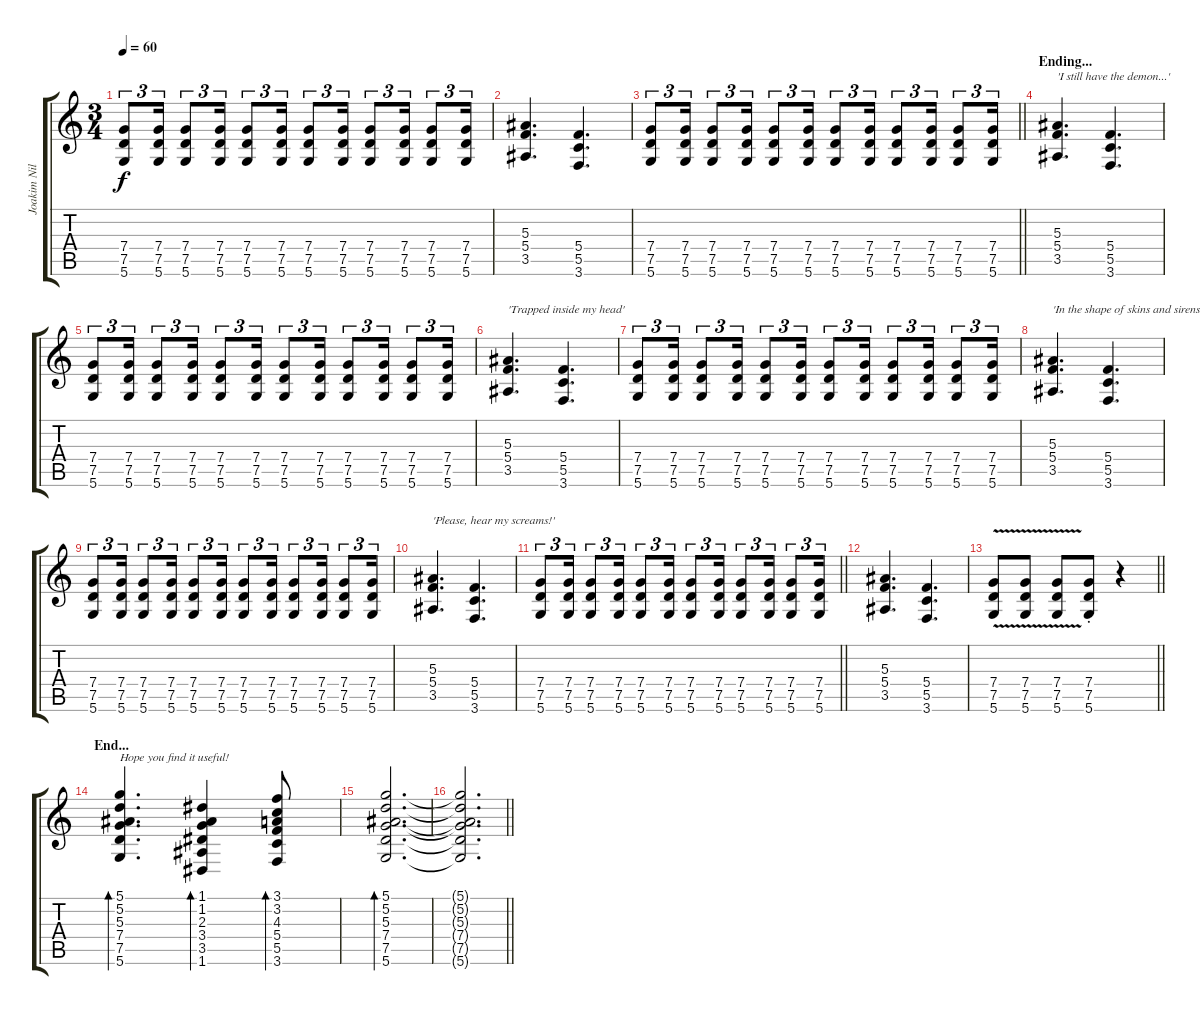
\track ("Joakim Nilsson" "Joakim Nil") {instrument electricguitarjazz}
\staff {score tabs}
\tuning (D4 A3 F3 C3 G2 D2) {hide}
\ts (3 4)
\tempo 60
\clef g2
\ks c
(7.4 7.5 5.6).8{tu (3 2) dy f} (7.4 7.5 5.6).16{tu (3 2)} (7.4 7.5 5.6).8{tu (3 2)} (7.4 7.5 5.6).16{tu (3 2)} (7.4 7.5 5.6).8{tu (3 2)} (7.4 7.5 5.6).16{tu (3 2)} (7.4 7.5 5.6).8{tu (3 2)} (7.4 7.5 5.6).16{tu (3 2)} (7.4 7.5 5.6).8{tu (3 2)} (7.4 7.5 5.6).16{tu (3 2)} (7.4 7.5 5.6).8{tu (3 2)} (7.4 7.5 5.6).16{tu (3 2)} |
(5.3 5.4 3.5).4{d} (5.4 5.5 3.6).4{d} |
\barLineRight lightlight
(7.4 7.5 5.6).8{tu (3 2)} (7.4 7.5 5.6).16{tu (3 2)} (7.4 7.5 5.6).8{tu (3 2)} (7.4 7.5 5.6).16{tu (3 2)} (7.4 7.5 5.6).8{tu (3 2)} (7.4 7.5 5.6).16{tu (3 2)} (7.4 7.5 5.6).8{tu (3 2)} (7.4 7.5 5.6).16{tu (3 2)} (7.4 7.5 5.6).8{tu (3 2)} (7.4 7.5 5.6).16{tu (3 2)} (7.4 7.5 5.6).8{tu (3 2)} (7.4 7.5 5.6).16{tu (3 2)} |
\section ("" "Ending...")
(5.3 5.4 3.5).4{d txt "'I still have the demon...'"} (5.4 5.5 3.6).4{d} |
(7.4 7.5 5.6).8{tu (3 2)} (7.4 7.5 5.6).16{tu (3 2)} (7.4 7.5 5.6).8{tu (3 2)} (7.4 7.5 5.6).16{tu (3 2)} (7.4 7.5 5.6).8{tu (3 2)} (7.4 7.5 5.6).16{tu (3 2)} (7.4 7.5 5.6).8{tu (3 2)} (7.4 7.5 5.6).16{tu (3 2)} (7.4 7.5 5.6).8{tu (3 2)} (7.4 7.5 5.6).16{tu (3 2)} (7.4 7.5 5.6).8{tu (3 2)} (7.4 7.5 5.6).16{tu (3 2)} |
(5.3 5.4 3.5).4{d txt "'Trapped inside my head'"} (5.4 5.5 3.6).4{d} |
(7.4 7.5 5.6).8{tu (3 2)} (7.4 7.5 5.6).16{tu (3 2)} (7.4 7.5 5.6).8{tu (3 2)} (7.4 7.5 5.6).16{tu (3 2)} (7.4 7.5 5.6).8{tu (3 2)} (7.4 7.5 5.6).16{tu (3 2)} (7.4 7.5 5.6).8{tu (3 2)} (7.4 7.5 5.6).16{tu (3 2)} (7.4 7.5 5.6).8{tu (3 2)} (7.4 7.5 5.6).16{tu (3 2)} (7.4 7.5 5.6).8{tu (3 2)} (7.4 7.5 5.6).16{tu (3 2)} |
(5.3 5.4 3.5).4{d txt "'In the shape of skins and sirens...'"} (5.4 5.5 3.6).4{d} |
(7.4 7.5 5.6).8{tu (3 2)} (7.4 7.5 5.6).16{tu (3 2)} (7.4 7.5 5.6).8{tu (3 2)} (7.4 7.5 5.6).16{tu (3 2)} (7.4 7.5 5.6).8{tu (3 2)} (7.4 7.5 5.6).16{tu (3 2)} (7.4 7.5 5.6).8{tu (3 2)} (7.4 7.5 5.6).16{tu (3 2)} (7.4 7.5 5.6).8{tu (3 2)} (7.4 7.5 5.6).16{tu (3 2)} (7.4 7.5 5.6).8{tu (3 2)} (7.4 7.5 5.6).16{tu (3 2)} |
(5.3 5.4 3.5).4{d txt "'Please, hear my screams!'"} (5.4 5.5 3.6).4{d} |
\barLineRight lightlight
(7.4 7.5 5.6).8{tu (3 2)} (7.4 7.5 5.6).16{tu (3 2)} (7.4 7.5 5.6).8{tu (3 2)} (7.4 7.5 5.6).16{tu (3 2)} (7.4 7.5 5.6).8{tu (3 2)} (7.4 7.5 5.6).16{tu (3 2)} (7.4 7.5 5.6).8{tu (3 2)} (7.4 7.5 5.6).16{tu (3 2)} (7.4 7.5 5.6).8{tu (3 2)} (7.4 7.5 5.6).16{tu (3 2)} (7.4 7.5 5.6).8{tu (3 2)} (7.4 7.5 5.6).16{tu (3 2)} |
(5.3 5.4 3.5).4{d} (5.4 5.5 3.6).4{d} |
\barLineRight lightlight
(7.4 7.5{v} 5.6).8 (7.4 7.5{v} 5.6).8 (7.4 7.5{v} 5.6).8 (7.4{st} 7.5{st} 5.6{st}).8 r.4 |
\section ("" "End...")
(5.1 5.2 5.3 7.4 7.5 5.6).4{d bd 30 txt "Hope you find it useful!" instrument electricguitarjazz} (1.1 1.2 2.3 3.4 3.5 1.6).4{bd 30} (3.1 3.2 4.3 5.4 5.5 3.6).8{bd 30} |
(5.1 5.2 5.3 7.4 7.5 5.6).2{d bd 30} |
\barLineRight lightlight
(5.1{t} 5.2{t} 5.3{t} 7.4{t} 7.5{t} 5.6{t}).2{d}
